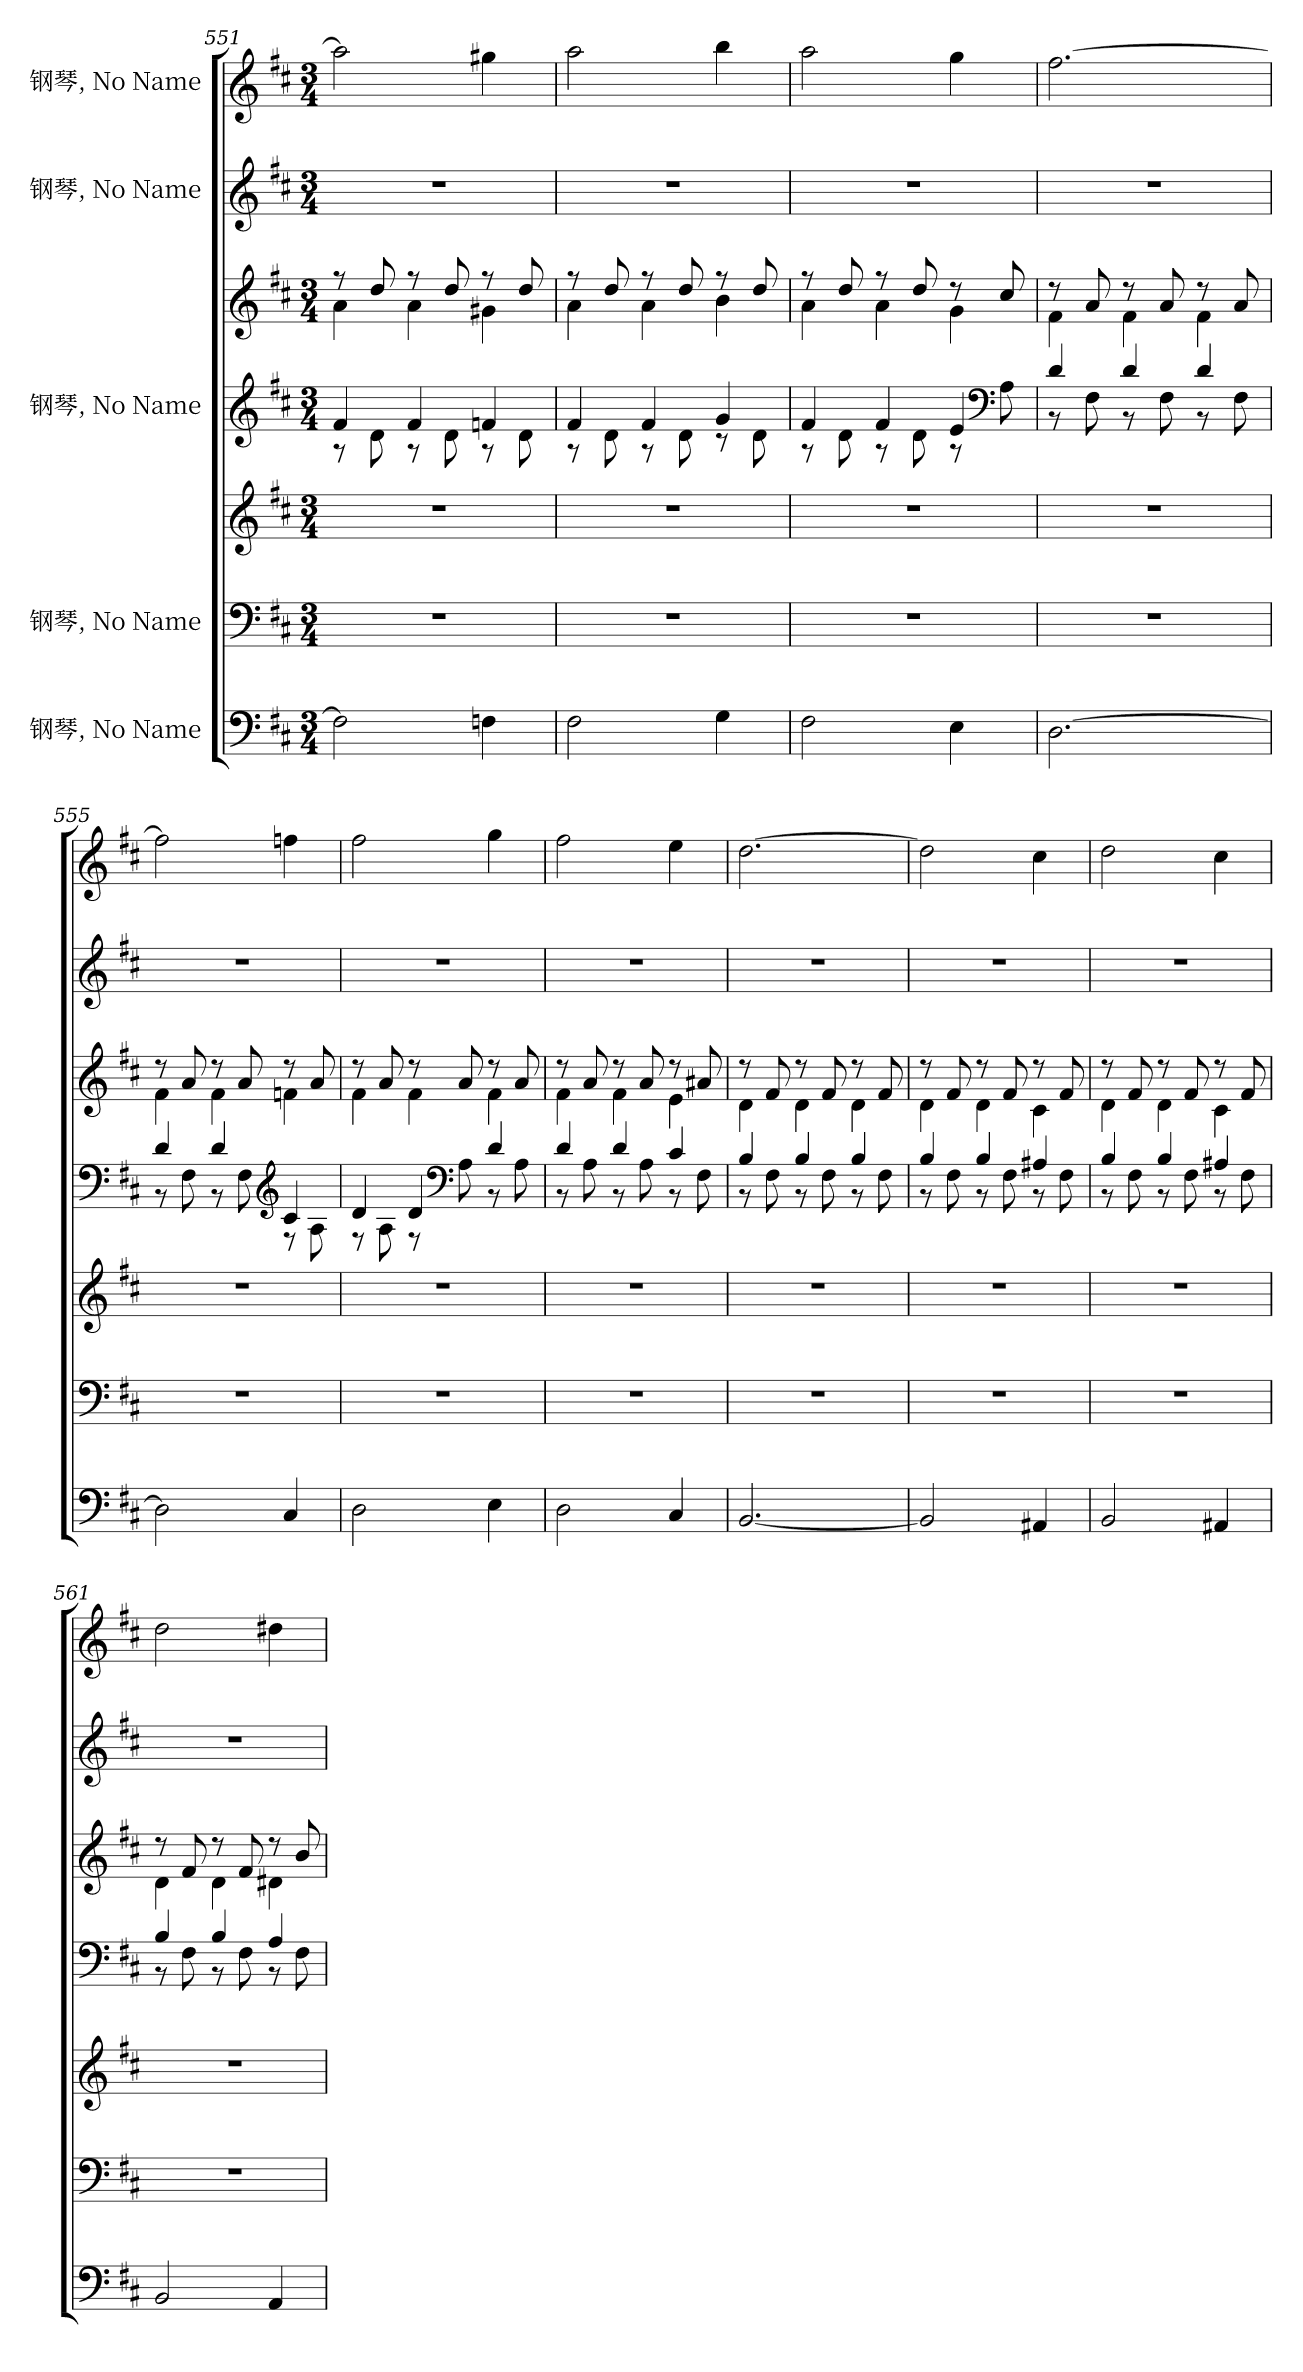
**kern	**kern	**kern	**kern	**kern	**kern	**kern
*part5	*part4	*part4	*part3	*part3	*part2	*part1
*staff7	*staff6	*staff5	*staff4	*staff3	*staff2	*staff1
*I"钢琴, No Name	*I"钢琴, No Name	*	*I"钢琴, No Name	*	*I"钢琴, No Name	*I"钢琴, No Name
*clefF4	*clefF4	*clefG2	*clefG2	*clefG2	*clefG2	*clefG2
*k[f#c#]	*k[f#c#]	*k[f#c#]	*k[f#c#]	*k[f#c#]	*k[f#c#]	*k[f#c#]
*M3/4	*M3/4	*M3/4	*M3/4	*M3/4	*M3/4	*M3/4
=551	=551	=551	=551	=551	=551	=551
*	*	*	*^	*^	*	*
2F#\]	2.r	2.r	4f#/	8r	8r	4a\	2.r	2aa\]
.	.	.	.	8d\	8dd/	.	.	.
.	.	.	4f#/	8r	8r	4a\	.	.
.	.	.	.	8d\	8dd/	.	.	.
4Fn\	.	.	4fn/	8r	8r	4g#X\	.	4gg#X\
.	.	.	.	8d\	8dd/	.	.	.
=552	=552	=552	=552	=552	=552	=552	=552	=552
2F#\	2.r	2.r	4f#/	8r	8r	4a\	2.r	2aa\
.	.	.	.	8d\	8dd/	.	.	.
.	.	.	4f#/	8r	8r	4a\	.	.
.	.	.	.	8d\	8dd/	.	.	.
4G\	.	.	4g/	8r	8r	4b\	.	4bb\
.	.	.	.	8d\	8dd/	.	.	.
!!LO:PB:g=z
=553	=553	=553	=553	=553	=553	=553	=553	=553
2F#\	2.r	2.r	4f#/	8r	8r	4a\	2.r	2aa\
.	.	.	.	8d\	8dd/	.	.	.
.	.	.	4f#/	8r	8r	4a\	.	.
.	.	.	.	8d\	8dd/	.	.	.
4E\	.	.	4e/	8r	8r	4g\	.	4gg\
*	*	*	*clefF4	*	*	*	*	*
.	.	.	.	8A\	8cc#/	.	.	.
=554	=554	=554	=554	=554	=554	=554	=554	=554
[2.D\	2.r	2.r	4d/	8r	8r	4f#\	2.r	[2.ff#\
.	.	.	.	8F#\	8a/	.	.	.
.	.	.	4d/	8r	8r	4f#\	.	.
.	.	.	.	8F#\	8a/	.	.	.
.	.	.	4d/	8r	8r	4f#\	.	.
.	.	.	.	8F#\	8a/	.	.	.
=555	=555	=555	=555	=555	=555	=555	=555	=555
2D\]	2.r	2.r	4d/	8r	8r	4f#\	2.r	2ff#\]
.	.	.	.	8F#\	8a/	.	.	.
.	.	.	4d/	8r	8r	4f#\	.	.
.	.	.	.	8F#\	8a/	.	.	.
*	*	*	*clefG2	*	*	*	*	*
4C#/	.	.	4c#/	8r	8r	4fn\	.	4ffn\
.	.	.	.	8A\	8a/	.	.	.
=556	=556	=556	=556	=556	=556	=556	=556	=556
2D\	2.r	2.r	4d/	8r	8r	4f#\	2.r	2ff#\
.	.	.	.	8A\	8a/	.	.	.
.	.	.	4d/	8r	8r	4f#\	.	.
*	*	*	*clefF4	*	*	*	*	*
.	.	.	.	8A\	8a/	.	.	.
4E\	.	.	4d/	8r	8r	4f#\	.	4gg\
.	.	.	.	8A\	8a/	.	.	.
!!LO:PB:g=z
=557	=557	=557	=557	=557	=557	=557	=557	=557
2D\	2.r	2.r	4d/	8r	8r	4f#\	2.r	2ff#\
.	.	.	.	8A\	8a/	.	.	.
.	.	.	4d/	8r	8r	4f#\	.	.
.	.	.	.	8A\	8a/	.	.	.
4C#/	.	.	4c#/	8r	8r	4e\	.	4ee\
.	.	.	.	8F#\	8a#X/	.	.	.
=558	=558	=558	=558	=558	=558	=558	=558	=558
[2.BB/	2.r	2.r	4B/	8r	8r	4d\	2.r	[2.dd\
.	.	.	.	8F#\	8f#/	.	.	.
.	.	.	4B/	8r	8r	4d\	.	.
.	.	.	.	8F#\	8f#/	.	.	.
.	.	.	4B/	8r	8r	4d\	.	.
.	.	.	.	8F#\	8f#/	.	.	.
=559	=559	=559	=559	=559	=559	=559	=559	=559
2BB/]	2.r	2.r	4B/	8r	8r	4d\	2.r	2dd\]
.	.	.	.	8F#\	8f#/	.	.	.
.	.	.	4B/	8r	8r	4d\	.	.
.	.	.	.	8F#\	8f#/	.	.	.
4AA#X/	.	.	4A#X/	8r	8r	4c#\	.	4cc#\
.	.	.	.	8F#\	8f#/	.	.	.
=560	=560	=560	=560	=560	=560	=560	=560	=560
2BB/	2.r	2.r	4B/	8r	8r	4d\	2.r	2dd\
.	.	.	.	8F#\	8f#/	.	.	.
.	.	.	4B/	8r	8r	4d\	.	.
.	.	.	.	8F#\	8f#/	.	.	.
4AA#X/	.	.	4A#X/	8r	8r	4c#\	.	4cc#\
.	.	.	.	8F#\	8f#/	.	.	.
!!LO:PB:g=z
=561	=561	=561	=561	=561	=561	=561	=561	=561
2BB/	2.r	2.r	4B/	8r	8r	4d\	2.r	2dd\
.	.	.	.	8F#\	8f#/	.	.	.
.	.	.	4B/	8r	8r	4d\	.	.
.	.	.	.	8F#\	8f#/	.	.	.
4AA/	.	.	4A/	8r	8r	4d#X\	.	4dd#X\
.	.	.	.	8F#\	8b/	.	.	.
*	*	*	*v	*v	*	*	*	*
*	*	*	*	*v	*v	*	*
=	=	=	=	=	=	=
*-	*-	*-	*-	*-	*-	*-
